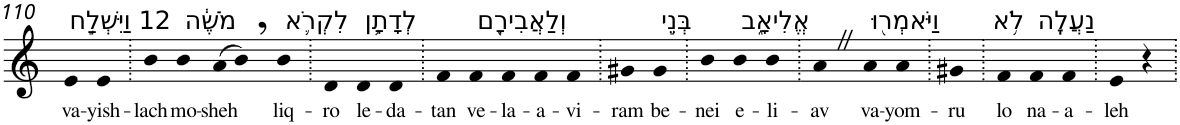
**kern	**text
*part1	*part1
*staff1	*staff1
*I"Piano	*
*I'Pno	*
!!LO:PB:g=z
*clefG2	*
*k[]	*
=110	=110
!LO:TX:a:t=12 וַיִּשְׁלַ֣ח	!
!	!LO:LY:b
4e	va-
!	!LO:LY:b
4e	-yish-
=111.	=111.
!	!LO:LY:b
4b	-lach
!LO:TX:a:t=מֹשֶׁ֔ה	!
!	!LO:LY:b
4b	mo-
!	!LO:LY:b
(>8a	-sheh
8b,)	.
!LO:TX:a:t=לִקְרֹ֛א	!
!	!LO:LY:b
4b	liq-
=112.	=112.
!	!LO:LY:b
4d	-ro
!LO:TX:a:t=לְדָתָ֥ן	!
!	!LO:LY:b
4d	le-
!	!LO:LY:b
4d	-da-
=113.	=113.
!	!LO:LY:b
4f	-tan
!LO:TX:a:t=וְלַאֲבִירָ֖ם	!
!	!LO:LY:b
4f	ve-
!	!LO:LY:b
4f	-la-
!	!LO:LY:b
4f	-a-
!	!LO:LY:b
4f	-vi-
=114.	=114.
!	!LO:LY:b
4g#X	-ram
!LO:TX:a:t=בְּנֵ֣י	!
!	!LO:LY:b
4g#	be-
=115.	=115.
!	!LO:LY:b
4b	-nei
!LO:TX:a:t=אֱלִיאָ֑ב	!
!	!LO:LY:b
4b	e-
!	!LO:LY:b
4b	-li-
=116.	=116.
!	!LO:LY:b
4aZ	-av
!LO:TX:a:t=וַיֹּאמְר֖וּ	!
!	!LO:LY:b
4a	va-
!	!LO:LY:b
4a	-yom-
=117.	=117.
!	!LO:LY:b
4g#X	-ru
=118.	=118.
!LO:TX:a:t=לֹ֥א	!
!	!LO:LY:b
4f	lo
!LO:TX:a:t=נַעֲלֶֽה	!
!	!LO:LY:b
4f	na-
!	!LO:LY:b
4f	-a-
=119.	=119.
!	!LO:LY:b
4e	-leh
4r	.
=.	=.
*-	*-
